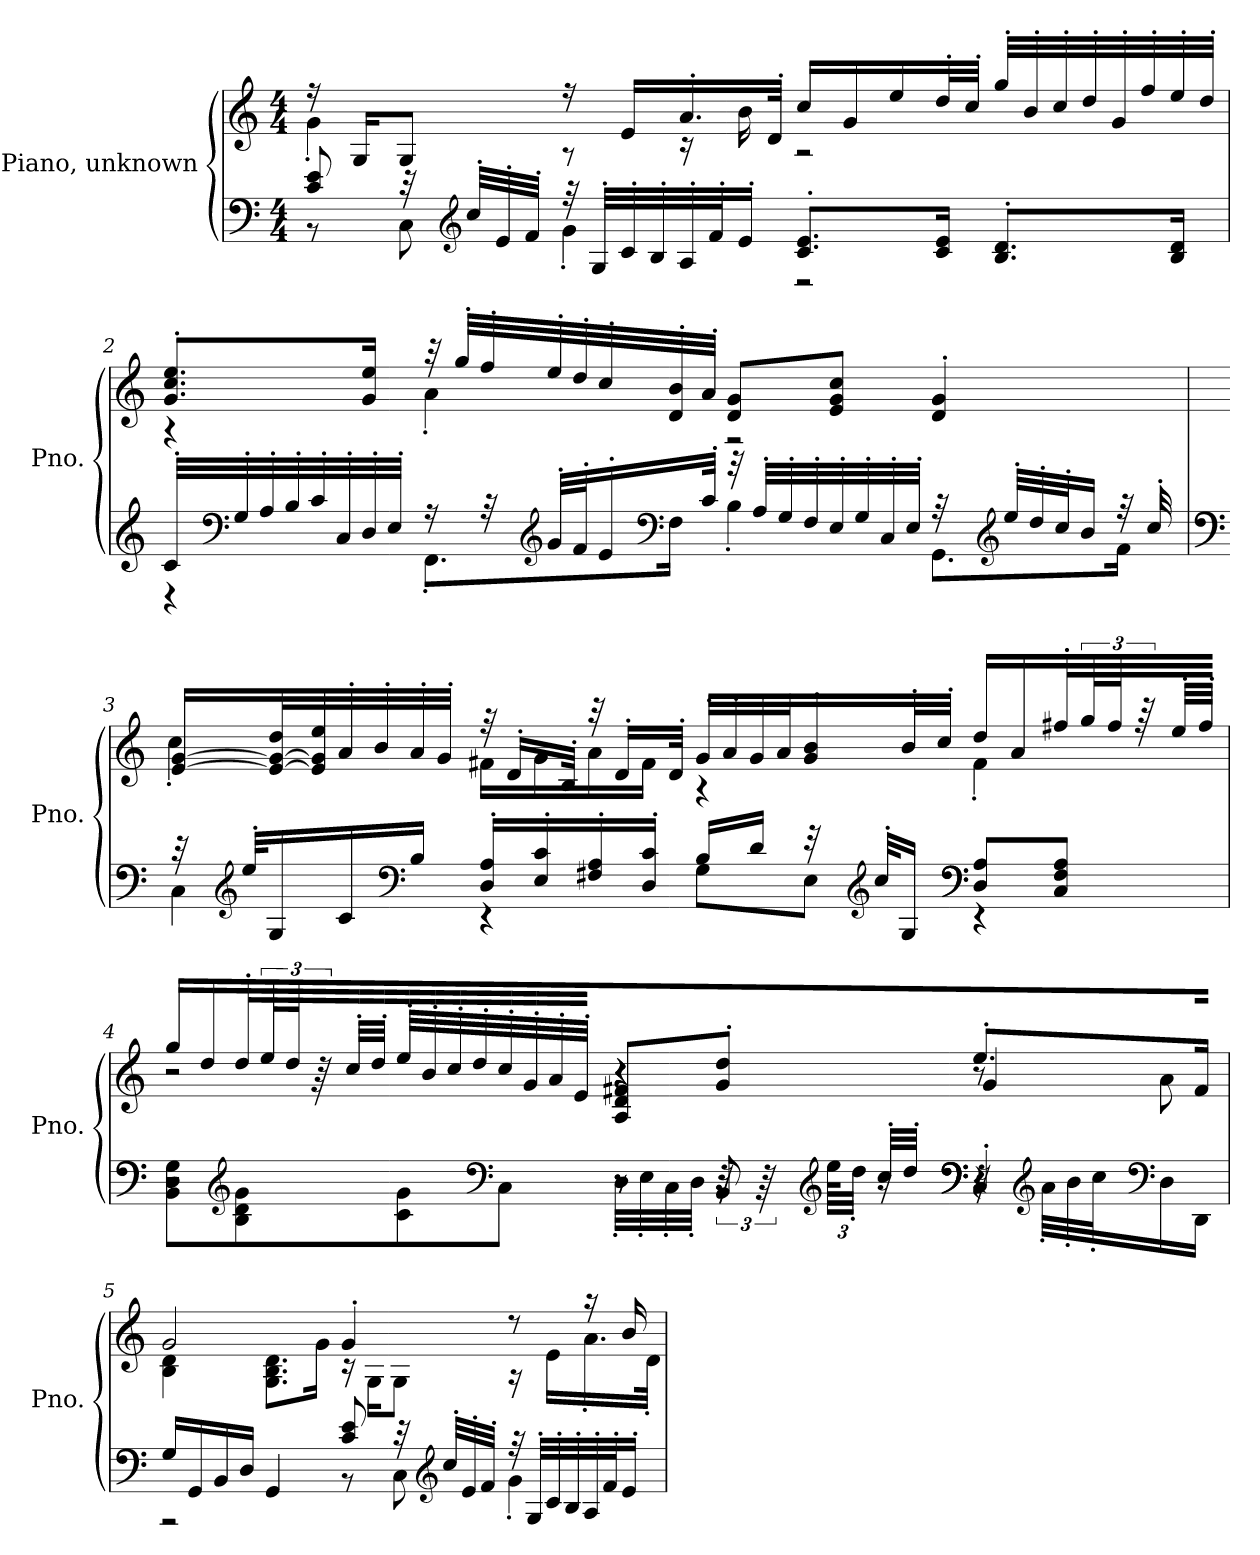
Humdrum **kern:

**kern	**kern
*part1	*part1
*staff2	*staff1
*I"Piano, unknown	*
*I'Pno.	*
*clefF4	*clefG2
*k[]	*k[]
*M4/4	*M4/4
*MM120	*MM120
=1	=1
*^	*^
8c/ 8e/	8r	16r	4g'\
.	.	16G/KL	.
32r	8C\	8G/J	.
*clefG2	*	*	*
32cc'/LLL	.	.	.
32e'/	.	.	.
32f'/JJJ	.	.	.
32r	4g'\	16r	8r
32G'/LLL	.	.	.
32c'/	.	16e/LL	.
32B'/	.	.	.
32A'/	.	16.a'/	16r
32f'/J	.	.	.
16e'/JJ	.	.	16b\
.	.	32d'/JJk	.
8.c/' 8.e/'L	2r	16cc/LL	2r
.	.	16g/	.
.	.	16ee/	.
16c/ 16e/Jk	.	32dd'/L	.
.	.	32cc'/JJJ	.
8.B/' 8.d/'L	.	32gg'/LLL	.
.	.	32b'/	.
.	.	32cc'/	.
.	.	32dd'/	.
.	.	32g'/	.
.	.	32ff'/	.
16B/ 16d/Jk	.	32ee'/	.
.	.	32dd'/JJJ	.
!!LO:LB:g=z	!!
=2	=2	=2	=2
32c'/LLL	4r	8.g/' 8.cc/' 8.ee/'L	4r
*clefF4	*	*	*
32G'/	.	.	.
32A'/	.	.	.
32B'/	.	.	.
32c'/	.	.	.
32C'/	.	.	.
32D'/	.	16g/ 16ee/Jk	.
32E'/JJJ	.	.	.
16r	8.FF'\L	32r	4a'\
.	.	32gg'/LLL	.
32r	.	32ff'/	.
*clefG2	*	*	*
32g'/LLL	.	32ee'/	.
32f'/J	.	32dd'/	.
16e'/	.	32cc'/	.
*clefF4	*	*	*
.	16F\Jk	32d/' 32b/'	.
32c'/JJk	.	32a'/JJJ	.
32r	4B'\	8d/ 8g/L	2r
32A'/LLL	.	.	.
32G'/	.	.	.
32F'/	.	.	.
32E'/	.	8e/ 8g/ 8cc/J	.
32G'/	.	.	.
32C'/	.	.	.
32E'/JJJ	.	.	.
32r	8.GG\L	4d/' 4g/'	.
*clefG2	*	*	*
32ee'/LLL	.	.	.
32dd'/	.	.	.
32cc'/J	.	.	.
16b/JJ	.	.	.
32r	16f\Jk	.	.
32cc'/	.	.	.
!!LO:LB:g=z	!!
=3	=3	=3	=3
*clefF4	*	*	*
32r	4C\	[16e/ [16g/LL	4cc'\
*clefG2	*	*	*
32ee'/KLL	.	.	.
16G/	.	32e/_ 32g/_ 32dd/L	.
.	.	32e/] 32g/] 32ee/	.
16c/	.	32a'/	.
.	.	32b'/	.
*clefF4	*	*	*
16B/JJ	.	32a'/	.
.	.	32g'/JJJ	.
16D/' 16A/'LL	4r	32r	16f#X\LL
.	.	16d'/LL	.
16E/' 16c/'	.	.	16g\
.	.	32B'/JJk	.
16F#X/' 16A/'	.	32r	16a\
.	.	16d'/LL	.
16D/' 16c/'JJ	.	.	16f#\JJ
.	.	32d'/JJk	.
16B/LL	8G\L	32g'/LLL	4r
.	.	32a'/	.
16d/JJ	.	32g'/	.
.	.	32a'/J	.
32r	8E\J	16g/' 16b/'	.
*clefG2	*	*	*
32cc'/KLL	.	.	.
16G/JJ	.	32b'/L	.
.	.	32cc'/JJJ	.
*clefF4	*	*	*
8D/ 8A/L	4r	16dd/LL	4f#'\
.	.	16a/	.
8C/ 8F#/ 8A/J	.	32ff#X'/L	.
.	.	96gg/L	.
.	.	96ff#/JJJJ	.
.	.	96r	.
.	.	32ee'/LLL	.
.	.	32ff#'/JJJ	.
!!LO:LB:g=z
=4	=4	=4	=4
*	*^	*	*^
2r	8BB\ 8D\ 8G\L	2r	16gg/LL	2r	2r
.	.	.	16dd/	.	.
*clefG2	*	*	*	*	*
.	8B\ 8d\ 8g\	.	32dd'/L	.	.
.	.	.	96ee/L	.	.
.	.	.	96dd/JJJJ	.	.
.	.	.	96r	.	.
.	.	.	32cc'/LLL	.	.
.	.	.	32dd'/JJJ	.	.
.	8c\ 8g\	.	32ee'/LLL	.	.
.	.	.	32b'/	.	.
.	.	.	32cc'/	.	.
.	.	.	32dd'/	.	.
*clefF4	*	*	*	*	*
.	8C\J	.	32cc'/	.	.
.	.	.	32g'/	.	.
.	.	.	32a'/	.	.
.	.	.	32e'/JJJ	.	.
8r	32D'\LLL	8r	8A/ 8d/ 8f#X/L	4r	4r
.	32E'\	.	.	.	.
.	32C'\	.	.	.	.
.	32D'\JJJ	.	.	.	.
16r	48r	8BB/	8g/' 8dd/'J	.	.
.	96r	.	.	.	.
*clefG2	*	*	*	*	*
.	96ee\KLLL	.	.	.	.
.	48dd'\JJJ	.	.	.	.
32cc'/LLL	16r	.	.	.	.
32dd'/JJJ	.	.	.	.	.
*clefF4	*	*	*	*	*
4r	32r	4C'/	8.ee'/L	8r	4g/
*clefG2	*	*	*	*	*
.	32a'\LLL	.	.	.	.
.	32b'\	.	.	.	.
.	32cc'\J	.	.	.	.
*clefF4	*	*	*	*	*
.	16D\	.	.	8a\	.
.	16DD\JJ	.	16f#/Jk	.	.
*	*v	*v	*	*	*
*	*	*	*v	*v
!!LO:LB:g=z
=5	=5	=5	=5
16G/LL	2r	2g/	4B\ 4d\
16GG/	.	.	.
16BB/	.	.	.
16D/JJ	.	.	.
4GG/	.	.	8.G\ 8.B\ 8.d\L
.	.	.	16g\Jk
8c/ 8e/	8r	4g'/	16r
.	.	.	16G\KL
32r	8C\	.	8G\J
*clefG2	*	*	*
32cc'/LLL	.	.	.
32e'/	.	.	.
32f'/JJJ	.	.	.
32r	4g'\	8r	16r
32G'/LLL	.	.	.
32c'/	.	.	16e\LL
32B'/	.	.	.
32A'/	.	16r	16.a'\
32f'/J	.	.	.
16e'/JJ	.	16b/	.
.	.	.	32d'\JJk
*v	*v	*	*
*	*v	*v
=	=
*-	*-
